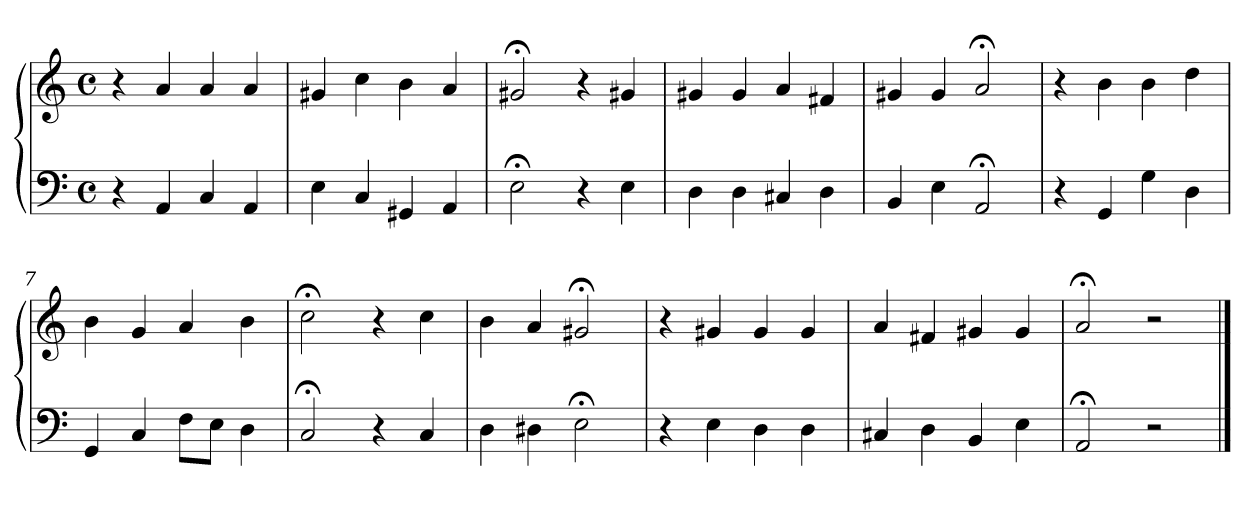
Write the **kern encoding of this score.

**kern	**kern
*part1	*part1
*staff2	*staff1
*clefF4	*clefG2
*M4/4	*M4/4
*met(c)	*met(c)
=1	=1
4r	4r
4AA	4a
4C	4a
4AA	4a
=2	=2
4E	4g#X
4C	4cc
4GG#X	4b
4AA	4a
=3	=3
2E;<	2g#X;<
4r	4r
4E	4g#X
=4	=4
4D	4g#X
4D	4g#
4C#X	4a
4D	4f#X
=5	=5
4BB	4g#X
4E	4g#
2AA;<	2a;<
=6	=6
4r	4r
4GG	4b
4G	4b
4D	4dd
=7	=7
4GG	4b
4C	4g
8FL	4a
8EJ	.
4D	4b
!!LO:LB:g=z
=8	=8
2C;<	2cc;<
4r	4r
4C	4cc
=9	=9
4D	4b
4D#X	4a
2E;<	2g#X;<
=10	=10
4r	4r
4E	4g#X
4D	4g#
4D	4g#
=11	=11
4C#X	4a
4D	4f#X
4BB	4g#X
4E	4g#
=12	=12
2AA;<	2a;<
2r	2r
==	==
*-	*-
